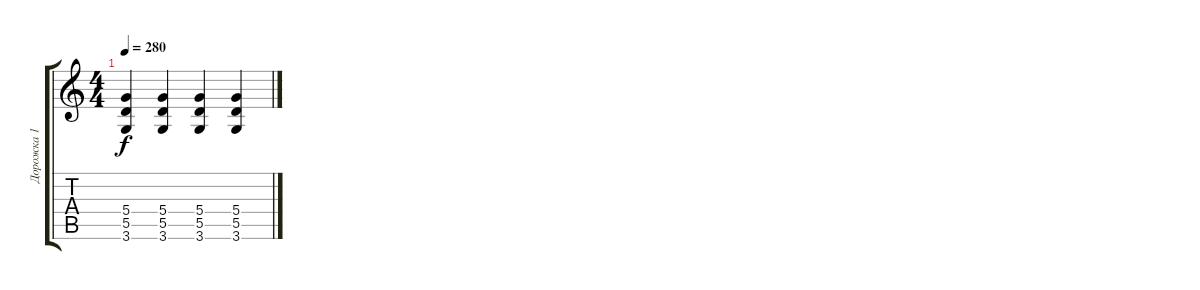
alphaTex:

\track ("Дорожка 1" "Дорожка 1") {instrument distortionguitar}
\staff {score tabs}
\tuning (E4 B3 G3 D3 A2 E2) {hide}
\ts (4 4)
\tempo 280
\clef g2
\ks c
(5.4 5.5 3.6).4{dy f} (5.4 5.5 3.6).4 (5.4 5.5 3.6).4 (5.4 5.5 3.6).4
